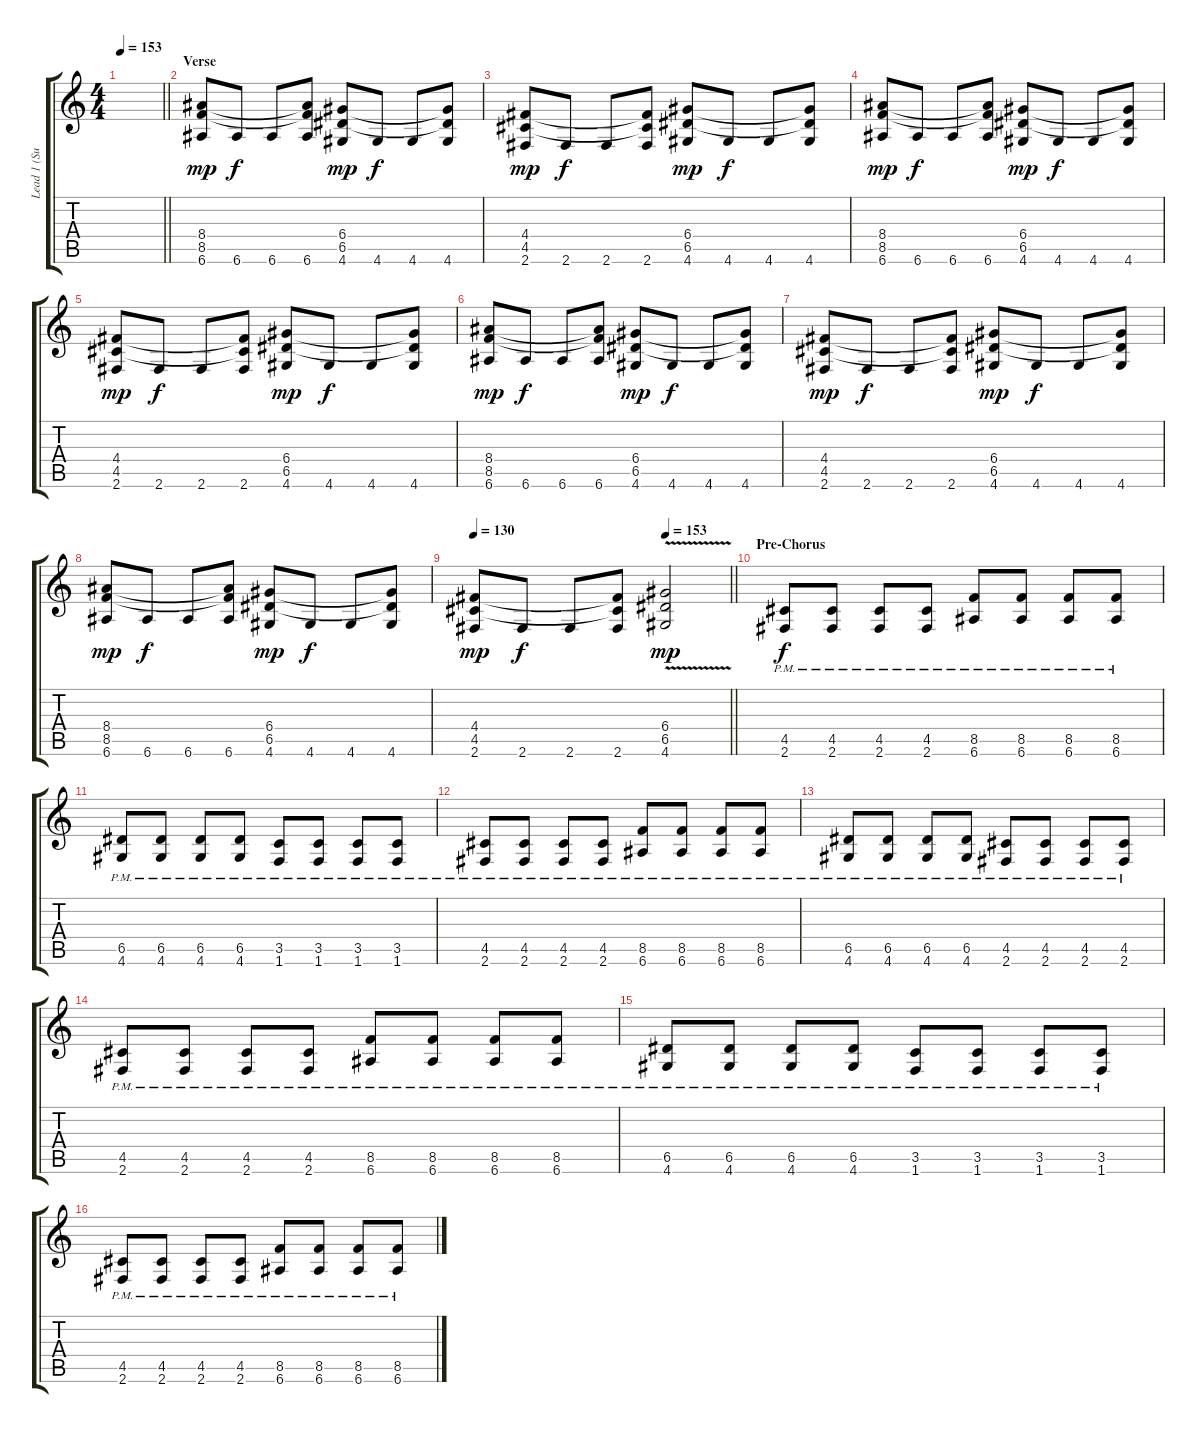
\track ("Lead 1 (Sum)" "Lead 1 (Su") {instrument overdrivenguitar}
\staff {score tabs}
\tuning (E4 B3 G3 D3 A2 E2) {hide}
\ts (4 4)
\tempo 153
\clef g2
\barLineRight lightlight
\ks c
|
\section ("" "Verse")
(8.4 8.5 6.6).8{dy mp} 6.6.8{dy f} 6.6.8 (8.4{t} 8.5{t} 6.6).8 (6.4 6.5 4.6).8{dy mp} 4.6.8{dy f} 4.6.8 (6.4{t} 6.5{t} 4.6).8 |
(4.4 4.5 2.6).8{dy mp} 2.6.8{dy f} 2.6.8 (4.4{t} 4.5{t} 2.6).8 (6.4 6.5 4.6).8{dy mp} 4.6.8{dy f} 4.6.8 (6.4{t} 6.5{t} 4.6).8 |
(8.4 8.5 6.6).8{dy mp} 6.6.8{dy f} 6.6.8 (8.4{t} 8.5{t} 6.6).8 (6.4 6.5 4.6).8{dy mp} 4.6.8{dy f} 4.6.8 (6.4{t} 6.5{t} 4.6).8 |
(4.4 4.5 2.6).8{dy mp} 2.6.8{dy f} 2.6.8 (4.4{t} 4.5{t} 2.6).8 (6.4 6.5 4.6).8{dy mp} 4.6.8{dy f} 4.6.8 (6.4{t} 6.5{t} 4.6).8 |
(8.4 8.5 6.6).8{dy mp} 6.6.8{dy f} 6.6.8 (8.4{t} 8.5{t} 6.6).8 (6.4 6.5 4.6).8{dy mp} 4.6.8{dy f} 4.6.8 (6.4{t} 6.5{t} 4.6).8 |
(4.4 4.5 2.6).8{dy mp} 2.6.8{dy f} 2.6.8 (4.4{t} 4.5{t} 2.6).8 (6.4 6.5 4.6).8{dy mp} 4.6.8{dy f} 4.6.8 (6.4{t} 6.5{t} 4.6).8 |
(8.4 8.5 6.6).8{dy mp} 6.6.8{dy f} 6.6.8 (8.4{t} 8.5{t} 6.6).8 (6.4 6.5 4.6).8{dy mp} 4.6.8{dy f} 4.6.8 (6.4{t} 6.5{t} 4.6).8 |
\tempo 130
\tempo (153 0.75)
\barLineRight lightlight
(4.4 4.5 2.6).8{dy mp} 2.6.8{dy f} 2.6.8 (4.4{t} 4.5{t} 2.6).8 (6.4{v} 6.5{v} 4.6{v}).2{dy mp} |
\section ("" "Pre-Chorus")
(4.5{pm} 2.6{pm}).8{dy f} (4.5{pm} 2.6{pm}).8 (4.5{pm} 2.6{pm}).8 (4.5{pm} 2.6{pm}).8 (8.5{pm} 6.6{pm}).8 (8.5{pm} 6.6{pm}).8 (8.5{pm} 6.6{pm}).8 (8.5{pm} 6.6{pm}).8 |
(6.5{pm} 4.6{pm}).8 (6.5{pm} 4.6{pm}).8 (6.5{pm} 4.6{pm}).8 (6.5{pm} 4.6{pm}).8 (3.5{pm} 1.6{pm}).8 (3.5{pm} 1.6{pm}).8 (3.5{pm} 1.6{pm}).8 (3.5{pm} 1.6{pm}).8 |
(4.5{pm} 2.6{pm}).8 (4.5{pm} 2.6{pm}).8 (4.5{pm} 2.6{pm}).8 (4.5{pm} 2.6{pm}).8 (8.5{pm} 6.6{pm}).8 (8.5{pm} 6.6{pm}).8 (8.5{pm} 6.6{pm}).8 (8.5{pm} 6.6{pm}).8 |
(6.5{pm} 4.6{pm}).8 (6.5{pm} 4.6{pm}).8 (6.5{pm} 4.6{pm}).8 (6.5{pm} 4.6{pm}).8 (4.5{pm} 2.6{pm}).8 (4.5{pm} 2.6{pm}).8 (4.5{pm} 2.6{pm}).8 (4.5{pm} 2.6{pm}).8 |
(4.5{pm} 2.6{pm}).8 (4.5{pm} 2.6{pm}).8 (4.5{pm} 2.6{pm}).8 (4.5{pm} 2.6{pm}).8 (8.5{pm} 6.6{pm}).8 (8.5{pm} 6.6{pm}).8 (8.5{pm} 6.6{pm}).8 (8.5{pm} 6.6{pm}).8 |
(6.5{pm} 4.6{pm}).8 (6.5{pm} 4.6{pm}).8 (6.5{pm} 4.6{pm}).8 (6.5{pm} 4.6{pm}).8 (3.5{pm} 1.6{pm}).8 (3.5{pm} 1.6{pm}).8 (3.5{pm} 1.6{pm}).8 (3.5{pm} 1.6{pm}).8 |
(4.5{pm} 2.6{pm}).8 (4.5{pm} 2.6{pm}).8 (4.5{pm} 2.6{pm}).8 (4.5{pm} 2.6{pm}).8 (8.5{pm} 6.6{pm}).8 (8.5{pm} 6.6{pm}).8 (8.5{pm} 6.6{pm}).8 (8.5{pm} 6.6{pm}).8
